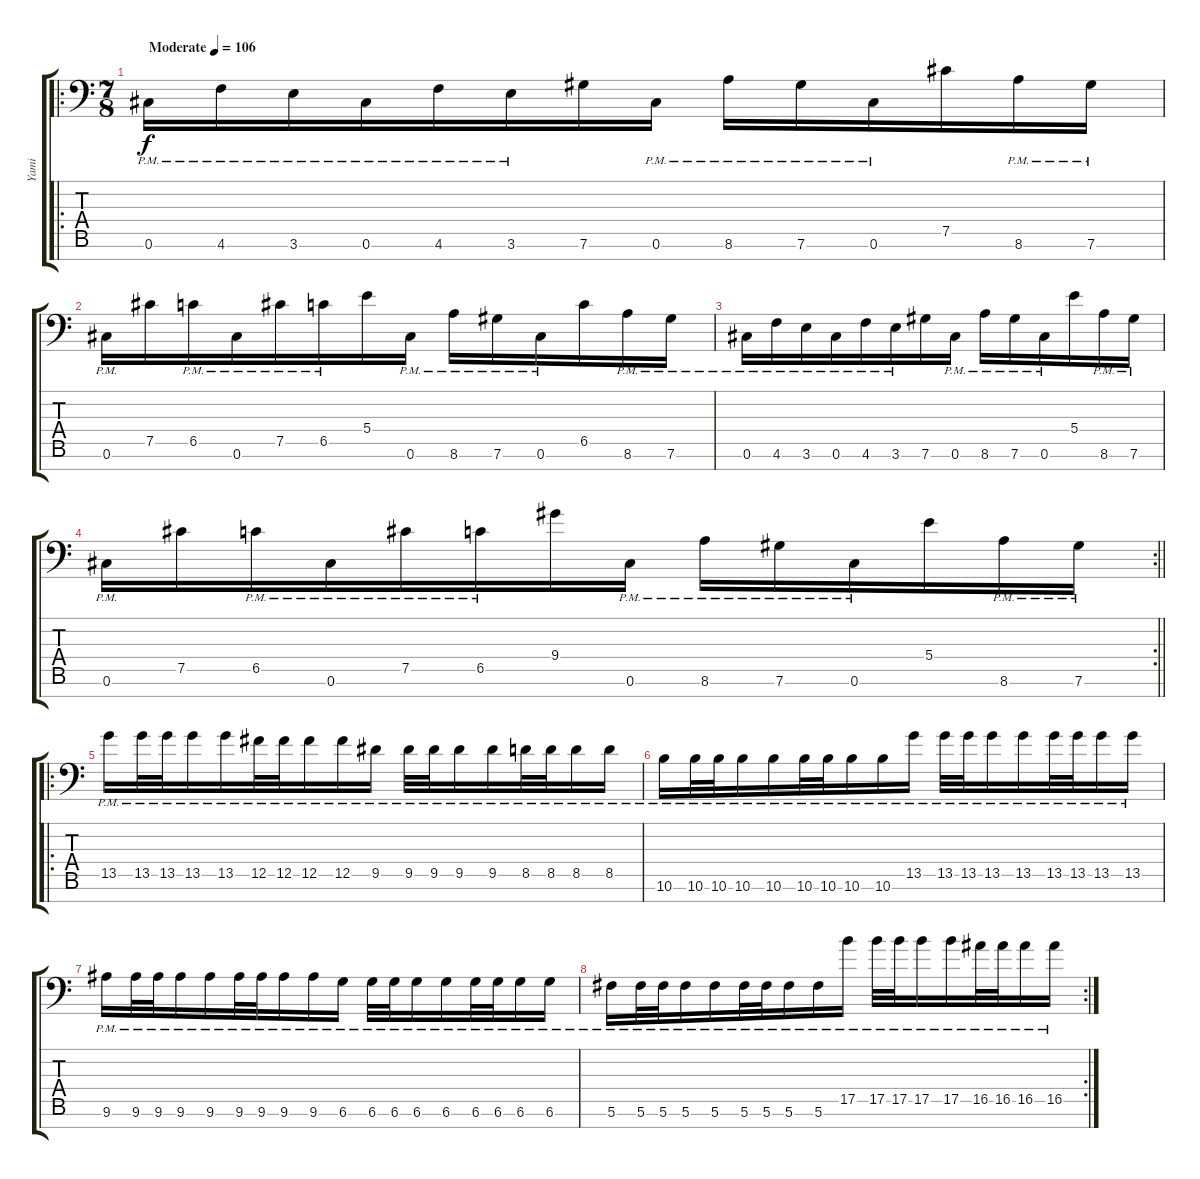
\track ("Yami" "Yami") {instrument distortionguitar}
\staff {score tabs}
\tuning (Db4 Ab3 E3 B2 Gb2 Db2 Ab1) {hide}
\ro
\ts (7 8)
\tempo (106 "Moderate")
\clef f4
\ks c
0.6{pm}.16{dy f instrument distortionguitar} 4.6{pm}.16 3.6{pm}.16 0.6{pm}.16 4.6{pm}.16 3.6{pm}.16 7.6.16 0.6{pm}.16 8.6{pm}.16 7.6{pm}.16 0.6{pm}.16 7.5.16 8.6{pm}.16 7.6{pm}.16 |
0.6{pm}.16 7.5.16 6.5{pm}.16 0.6{pm}.16 7.5{pm}.16 6.5{pm}.16 5.4.16 0.6{pm}.16 8.6{pm}.16 7.6{pm}.16 0.6{pm}.16 6.5.16 8.6{pm}.16 7.6{pm}.16 |
0.6{pm}.16 4.6{pm}.16 3.6{pm}.16 0.6{pm}.16 4.6{pm}.16 3.6{pm}.16 7.6.16 0.6{pm}.16 8.6{pm}.16 7.6{pm}.16 0.6{pm}.16 5.4.16 8.6{pm}.16 7.6{pm}.16 |
\rc 2
\barLineRight lightlight
0.6{pm}.16 7.5.16 6.5{pm}.16 0.6{pm}.16 7.5{pm}.16 6.5{pm}.16 9.4.16 0.6{pm}.16 8.6{pm}.16 7.6{pm}.16 0.6{pm}.16 5.4.16 8.6{pm}.16 7.6{pm}.16 |
\ro
13.5{pm}.16 13.5{pm}.32 13.5{pm}.32 13.5{pm}.16 13.5{pm}.16 12.5{pm}.32 12.5{pm}.32 12.5{pm}.16 12.5{pm}.16 9.5{pm}.16 9.5{pm}.32 9.5{pm}.32 9.5{pm}.16 9.5{pm}.16 8.5{pm}.32 8.5{pm}.32 8.5{pm}.16 8.5{pm}.16 |
10.6{pm}.16 10.6{pm}.32 10.6{pm}.32 10.6{pm}.16 10.6{pm}.16 10.6{pm}.32 10.6{pm}.32 10.6{pm}.16 10.6{pm}.16 13.5{pm}.16 13.5{pm}.32 13.5{pm}.32 13.5{pm}.16 13.5{pm}.16 13.5{pm}.32 13.5{pm}.32 13.5{pm}.16 13.5{pm}.16 |
9.6{pm}.16 9.6{pm}.32 9.6{pm}.32 9.6{pm}.16 9.6{pm}.16 9.6{pm}.32 9.6{pm}.32 9.6{pm}.16 9.6{pm}.16 6.6{pm}.16 6.6{pm}.32 6.6{pm}.32 6.6{pm}.16 6.6{pm}.16 6.6{pm}.32 6.6{pm}.32 6.6{pm}.16 6.6{pm}.16 |
\rc 2
5.6{pm}.16 5.6{pm}.32 5.6{pm}.32 5.6{pm}.16 5.6{pm}.16 5.6{pm}.32 5.6{pm}.32 5.6{pm}.16 5.6{pm}.16 17.5{pm}.16 17.5{pm}.32 17.5{pm}.32 17.5{pm}.16 17.5{pm}.16 16.5{pm}.32 16.5{pm}.32 16.5{pm}.16 16.5{pm}.16
